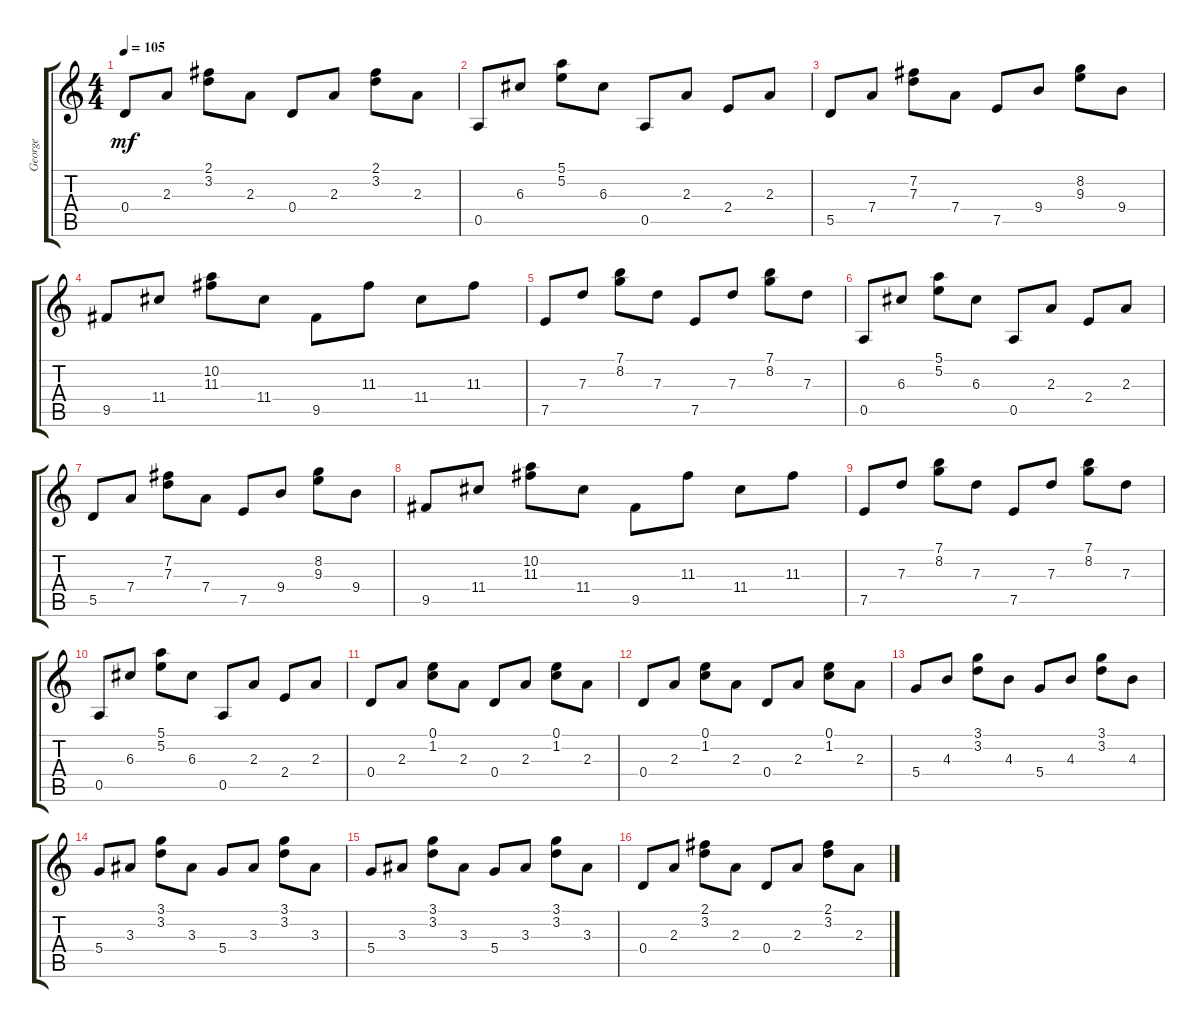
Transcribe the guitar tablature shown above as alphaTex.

\track ("George" "George") {instrument electricguitarjazz}
\staff {score tabs}
\tuning (E4 B3 G3 D3 A2 E2) {hide}
\ts (4 4)
\tempo 105
\clef g2
\ks c
0.4.8{dy mf} 2.3.8 (2.1 3.2).8 2.3.8 0.4.8 2.3.8 (2.1 3.2).8 2.3.8 |
0.5.8 6.3.8 (5.1 5.2).8 6.3.8 0.5.8 2.3.8 2.4.8 2.3.8 |
5.5.8 7.4.8 (7.2 7.3).8 7.4.8 7.5.8 9.4.8 (8.2 9.3).8 9.4.8 |
9.5.8 11.4.8 (10.2 11.3).8 11.4.8 9.5.8 11.3.8 11.4.8 11.3.8 |
7.5.8 7.3.8 (7.1 8.2).8 7.3.8 7.5.8 7.3.8 (7.1 8.2).8 7.3.8 |
0.5.8 6.3.8 (5.1 5.2).8 6.3.8 0.5.8 2.3.8 2.4.8 2.3.8 |
5.5.8 7.4.8 (7.2 7.3).8 7.4.8 7.5.8 9.4.8 (8.2 9.3).8 9.4.8 |
9.5.8 11.4.8 (10.2 11.3).8 11.4.8 9.5.8 11.3.8 11.4.8 11.3.8 |
7.5.8 7.3.8 (7.1 8.2).8 7.3.8 7.5.8 7.3.8 (7.1 8.2).8 7.3.8 |
0.5.8 6.3.8 (5.1 5.2).8 6.3.8 0.5.8 2.3.8 2.4.8 2.3.8 |
0.4.8 2.3.8 (0.1 1.2).8 2.3.8 0.4.8 2.3.8 (0.1 1.2).8 2.3.8 |
0.4.8 2.3.8 (0.1 1.2).8 2.3.8 0.4.8 2.3.8 (0.1 1.2).8 2.3.8 |
5.4.8 4.3.8 (3.1 3.2).8 4.3.8 5.4.8 4.3.8 (3.1 3.2).8 4.3.8 |
5.4.8 3.3.8 (3.1 3.2).8 3.3.8 5.4.8 3.3.8 (3.1 3.2).8 3.3.8 |
5.4.8 3.3.8 (3.1 3.2).8 3.3.8 5.4.8 3.3.8 (3.1 3.2).8 3.3.8 |
0.4.8 2.3.8 (2.1 3.2).8 2.3.8 0.4.8 2.3.8 (2.1 3.2).8 2.3.8
